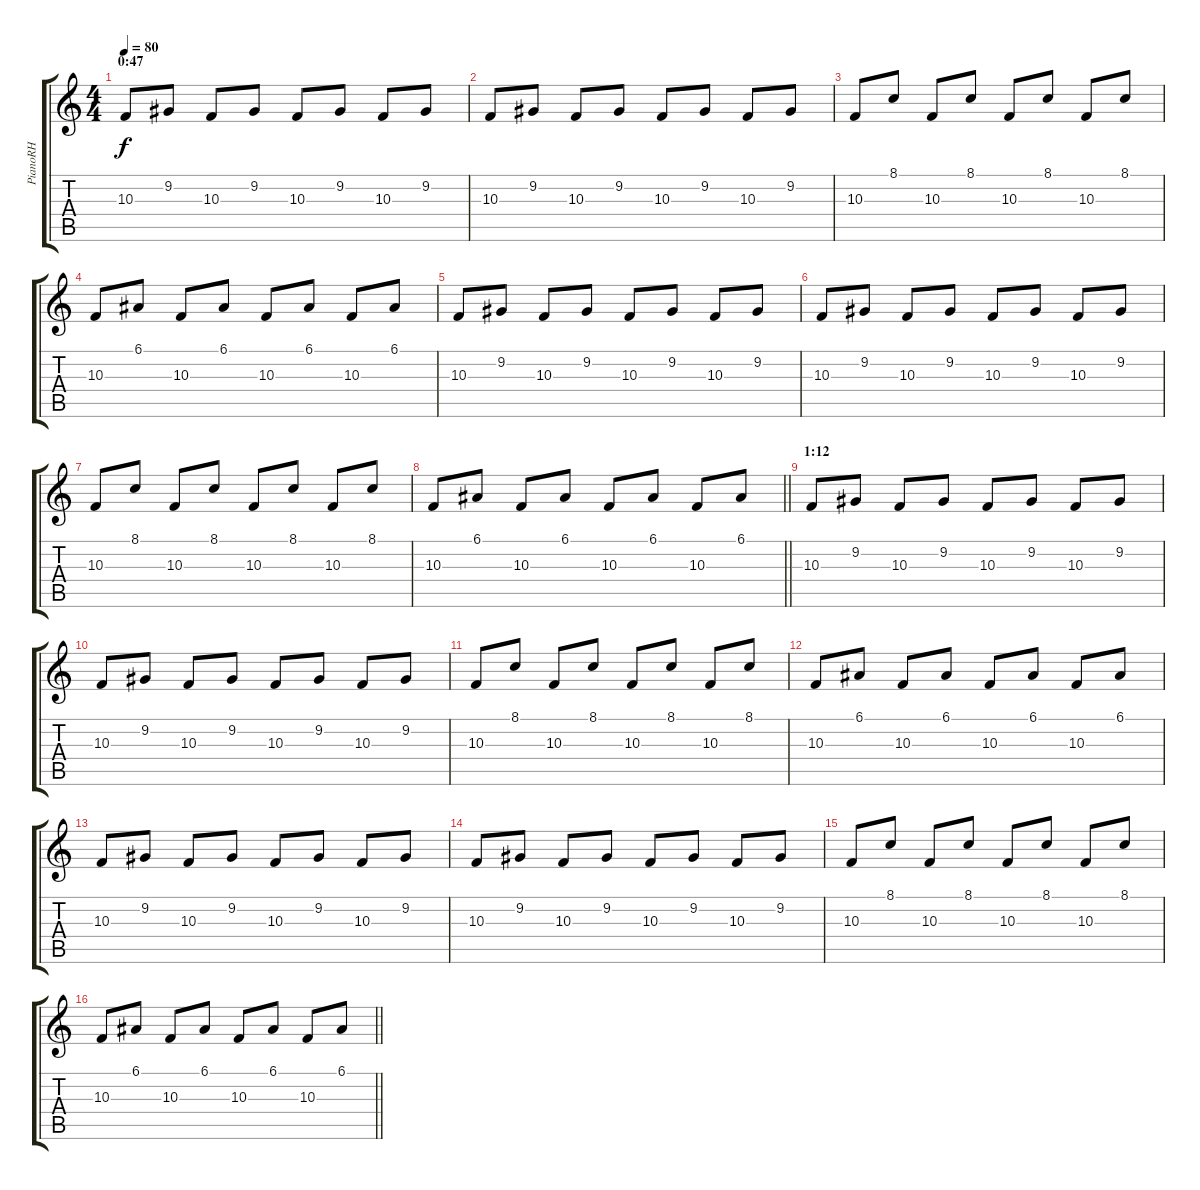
\track ("PianoRH" "PianoRH") {instrument brightacousticpiano}
\staff {score tabs}
\tuning (E4 B3 G3 D3 A2 E2) {hide}
\ts (4 4)
\section ("" "0:47")
\tempo 80
\clef g2
\ks c
10.3.8{dy f} 9.2.8 10.3.8 9.2.8 10.3.8 9.2.8 10.3.8 9.2.8 |
10.3.8 9.2.8 10.3.8 9.2.8 10.3.8 9.2.8 10.3.8 9.2.8 |
10.3.8 8.1.8 10.3.8 8.1.8 10.3.8 8.1.8 10.3.8 8.1.8 |
10.3.8 6.1.8 10.3.8 6.1.8 10.3.8 6.1.8 10.3.8 6.1.8 |
10.3.8 9.2.8 10.3.8 9.2.8 10.3.8 9.2.8 10.3.8 9.2.8 |
10.3.8 9.2.8 10.3.8 9.2.8 10.3.8 9.2.8 10.3.8 9.2.8 |
10.3.8 8.1.8 10.3.8 8.1.8 10.3.8 8.1.8 10.3.8 8.1.8 |
\barLineRight lightlight
10.3.8 6.1.8 10.3.8 6.1.8 10.3.8 6.1.8 10.3.8 6.1.8 |
\section ("" "1:12")
10.3.8 9.2.8 10.3.8 9.2.8 10.3.8 9.2.8 10.3.8 9.2.8 |
10.3.8 9.2.8 10.3.8 9.2.8 10.3.8 9.2.8 10.3.8 9.2.8 |
10.3.8 8.1.8 10.3.8 8.1.8 10.3.8 8.1.8 10.3.8 8.1.8 |
10.3.8 6.1.8 10.3.8 6.1.8 10.3.8 6.1.8 10.3.8 6.1.8 |
10.3.8 9.2.8 10.3.8 9.2.8 10.3.8 9.2.8 10.3.8 9.2.8 |
10.3.8 9.2.8 10.3.8 9.2.8 10.3.8 9.2.8 10.3.8 9.2.8 |
10.3.8 8.1.8 10.3.8 8.1.8 10.3.8 8.1.8 10.3.8 8.1.8 |
\barLineRight lightlight
10.3.8 6.1.8 10.3.8 6.1.8 10.3.8 6.1.8 10.3.8 6.1.8
